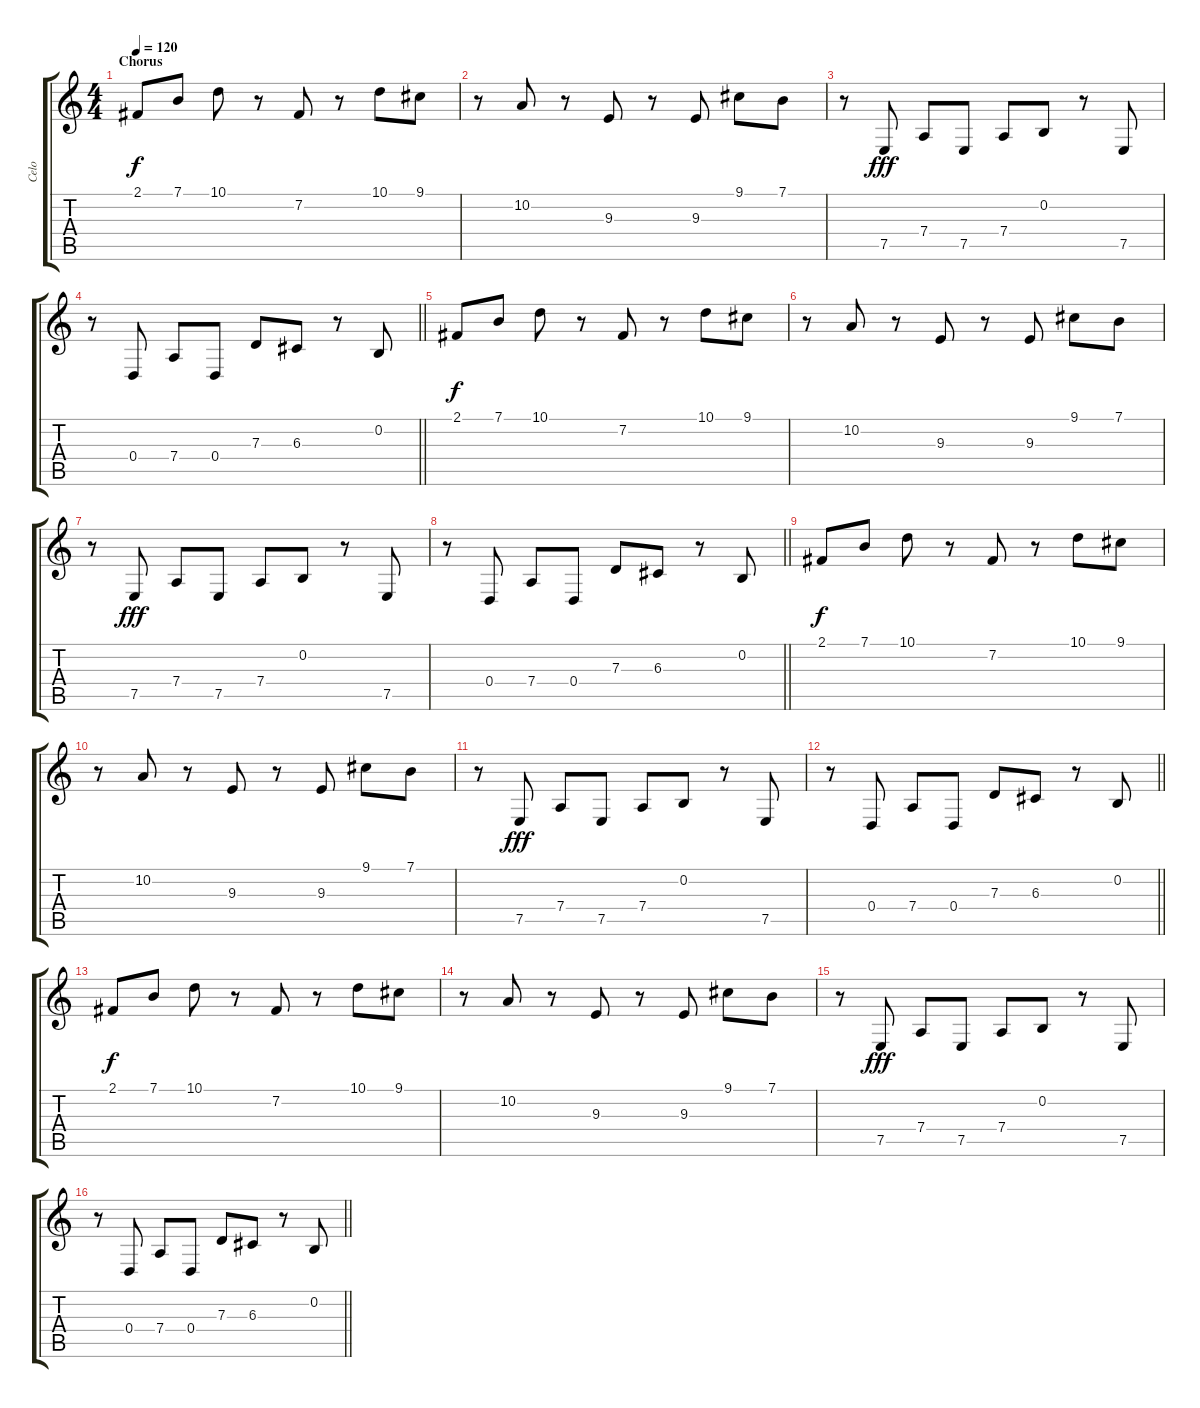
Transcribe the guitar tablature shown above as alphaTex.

\track ("Celo" "Celo") {instrument cello}
\staff {score tabs}
\tuning (E4 B3 G3 D3 A2 E2) {hide}
\ts (4 4)
\section ("" "Chorus")
\tempo 120
\clef g2
\ks c
2.1.8{dy f} 7.1.8 10.1.8 r.8 7.2.8 r.8 10.1.8 9.1.8 |
r.8 10.2.8 r.8 9.3.8 r.8 9.3.8 9.1.8 7.1.8 |
r.8 7.5.8{dy fff} 7.4.8 7.5.8 7.4.8 0.2.8 r.8 7.5.8 |
\barLineRight lightlight
r.8 0.4.8 7.4.8 0.4.8 7.3.8 6.3.8 r.8 0.2.8 |
2.1.8{dy f} 7.1.8 10.1.8 r.8 7.2.8 r.8 10.1.8 9.1.8 |
r.8 10.2.8 r.8 9.3.8 r.8 9.3.8 9.1.8 7.1.8 |
r.8 7.5.8{dy fff} 7.4.8 7.5.8 7.4.8 0.2.8 r.8 7.5.8 |
\barLineRight lightlight
r.8 0.4.8 7.4.8 0.4.8 7.3.8 6.3.8 r.8 0.2.8 |
2.1.8{dy f} 7.1.8 10.1.8 r.8 7.2.8 r.8 10.1.8 9.1.8 |
r.8 10.2.8 r.8 9.3.8 r.8 9.3.8 9.1.8 7.1.8 |
r.8 7.5.8{dy fff} 7.4.8 7.5.8 7.4.8 0.2.8 r.8 7.5.8 |
\barLineRight lightlight
r.8 0.4.8 7.4.8 0.4.8 7.3.8 6.3.8 r.8 0.2.8 |
2.1.8{dy f} 7.1.8 10.1.8 r.8 7.2.8 r.8 10.1.8 9.1.8 |
r.8 10.2.8 r.8 9.3.8 r.8 9.3.8 9.1.8 7.1.8 |
r.8 7.5.8{dy fff} 7.4.8 7.5.8 7.4.8 0.2.8 r.8 7.5.8 |
\barLineRight lightlight
r.8 0.4.8 7.4.8 0.4.8 7.3.8 6.3.8 r.8 0.2.8
